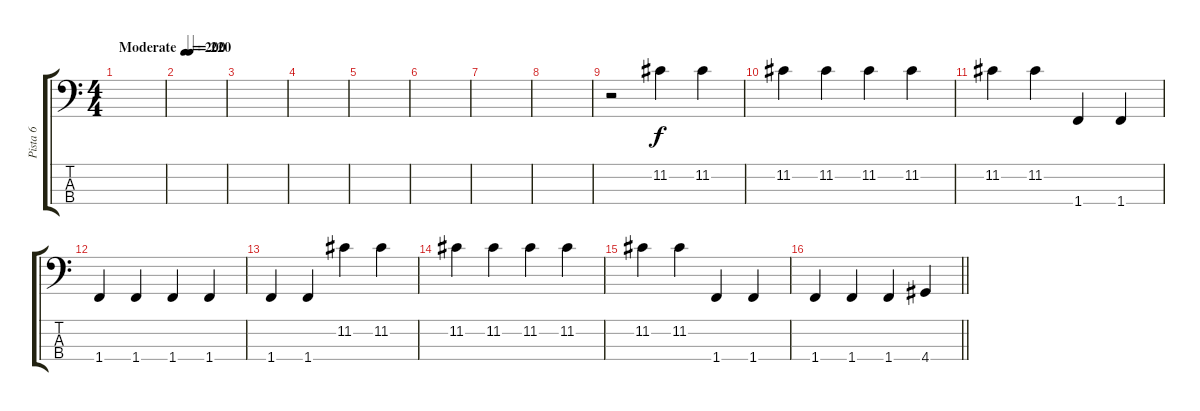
\track ("Pista 6" "Pista 6") {instrument electricbassfinger}
\staff {score tabs}
\tuning (G2 D2 A1 E1) {hide}
\ts (4 4)
\tempo (200 "Moderate")
\tempo 210
\tempo (200 "Moderate")
\clef f4
\ks c
|
\tempo (220 0.25)
|
|
|
|
|
|
|
r.2 11.2.4 11.2.4 |
11.2.4 11.2.4 11.2.4 11.2.4 |
11.2.4 11.2.4 1.4.4 1.4.4 |
1.4.4 1.4.4 1.4.4 1.4.4 |
1.4.4 1.4.4 11.2.4 11.2.4 |
11.2.4 11.2.4 11.2.4 11.2.4 |
11.2.4 11.2.4 1.4.4 1.4.4 |
\barLineRight lightlight
1.4.4 1.4.4 1.4.4 4.4.4
